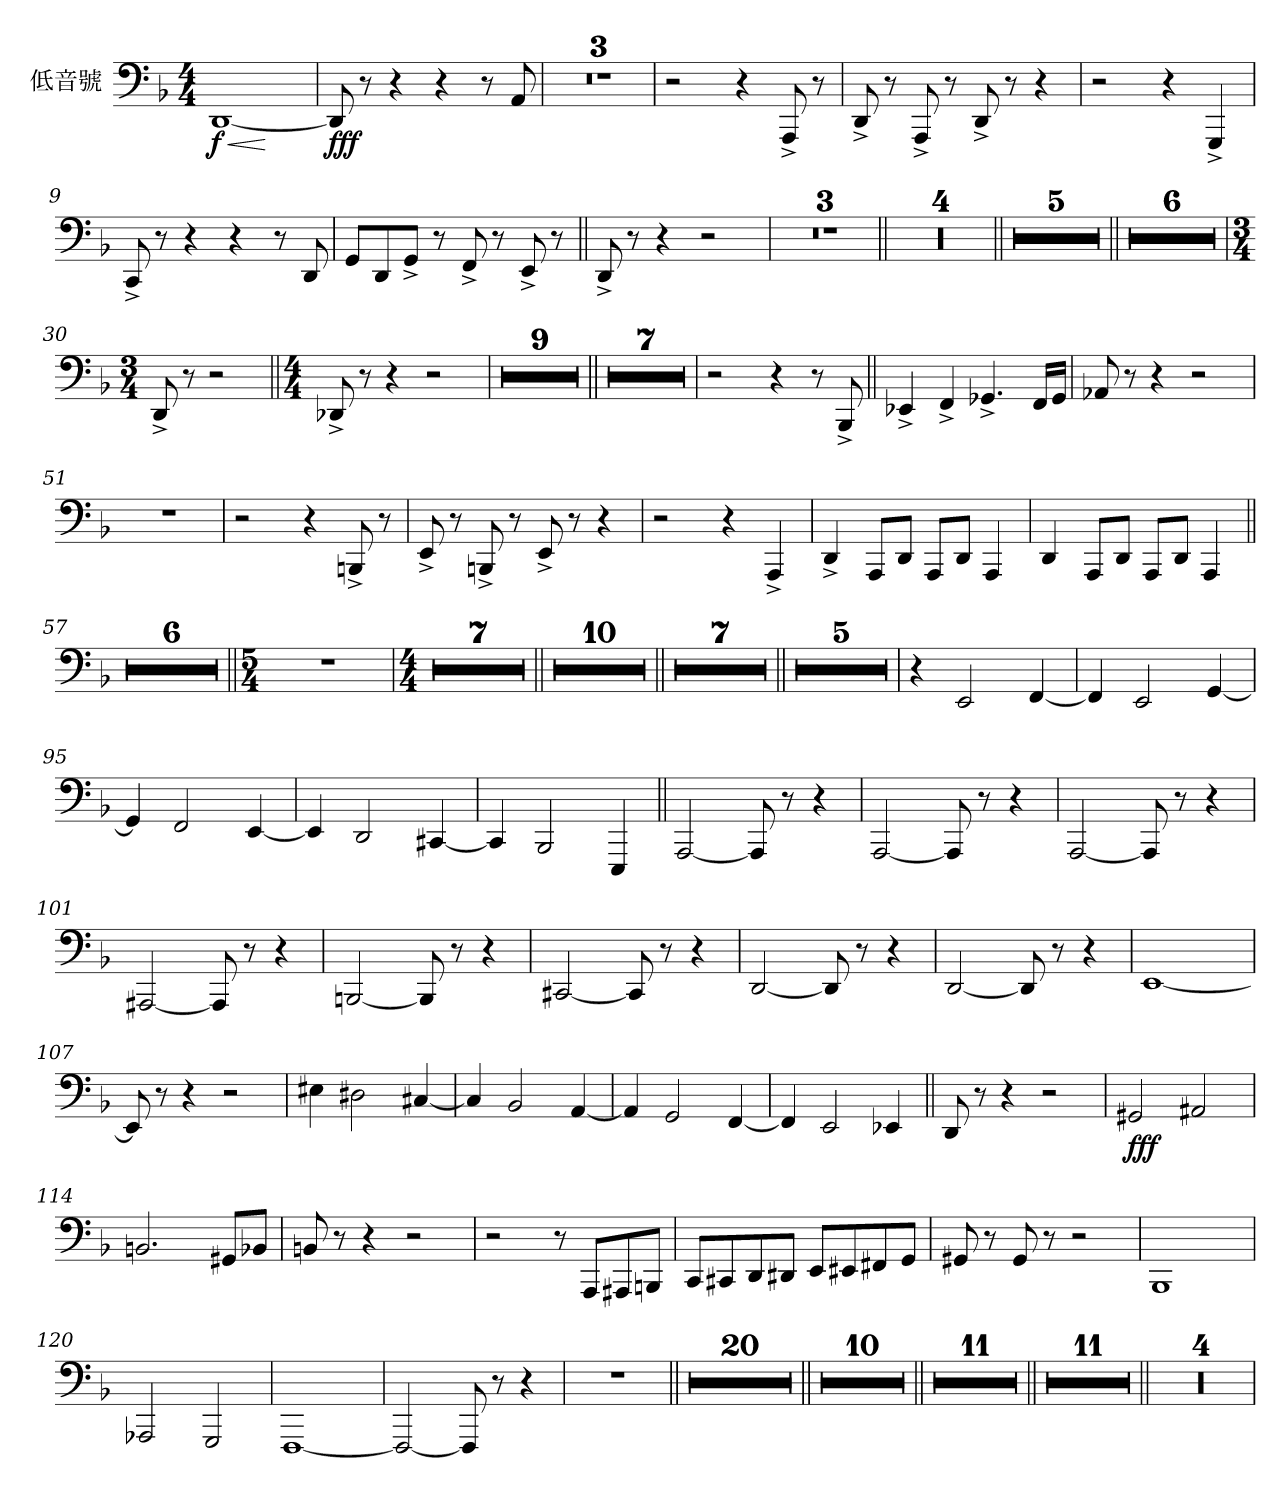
**kern	**dynam
*part1	*part1
*staff1	*staff1
*I"低音號	*
*clefF4	*
*k[b-]	*
*M4/4	*
=1	=1
!	!LO:HP:b
!	!LO:DY:n=1:b
[1DD	< f
.	[
=2	=2
!	!LO:DY:b
8DD/]	fff
8r	.
4r	.
4r	.
8r	.
8AA/	.
=3	=3
1r	.
=4	=4
1r	.
=5	=5
1r	.
=6	=6
2r	.
4r	.
8AAA^/	.
8r	.
=7	=7
8DD^/	.
8r	.
8AAA^/	.
8r	.
8DD^/	.
8r	.
4r	.
=8	=8
2r	.
4r	.
4GGG^/	.
=9	=9
8CC^/	.
8r	.
4r	.
4r	.
8r	.
8DD/	.
!!LO:LB:g=z
=10	=10
8GG/L	.
8DD/	.
8GG^/J	.
8r	.
8FF^/	.
8r	.
8EE^/	.
8r	.
=11||	=11||
8DD^/	.
8r	.
4r	.
2r	.
=12	=12
1r	.
=13	=13
1r	.
=14	=14
1r	.
=15||	=15||
1r	.
=16	=16
1r	.
=17	=17
1r	.
=18	=18
1r	.
=19||	=19||
1r	.
=20	=20
1r	.
=21	=21
1r	.
=22	=22
1r	.
=23	=23
1r	.
=24||	=24||
1r	.
=25	=25
1r	.
=26	=26
1r	.
=27	=27
1r	.
=28	=28
1r	.
=29	=29
1r	.
=30	=30
*M3/4	*
8DD^/	.
8r	.
2r	.
=31||	=31||
*M4/4	*
8DD-X^/	.
8r	.
4r	.
2r	.
=32	=32
1r	.
=33	=33
1r	.
=34	=34
1r	.
=35	=35
1r	.
=36	=36
1r	.
=37	=37
1r	.
=38	=38
1r	.
=39	=39
1r	.
=40	=40
1r	.
!!LO:LB:g=z
=41||	=41||
1r	.
=42	=42
1r	.
=43	=43
1r	.
=44	=44
1r	.
=45	=45
1r	.
=46	=46
1r	.
=47	=47
1r	.
=48	=48
2r	.
4r	.
8r	.
8BBB-^/	.
=49||	=49||
4EE-X^/	.
4FF^/	.
4.GG-X^/	.
16FF/LL	.
16GG-/JJ	.
=50	=50
8AA-X/	.
8r	.
4r	.
2r	.
=51	=51
1r	.
=52	=52
2r	.
4r	.
8BBBn^/	.
8r	.
=53	=53
8EE^/	.
8r	.
8BBBn^/	.
8r	.
8EE^/	.
8r	.
4r	.
=54	=54
2r	.
4r	.
4AAA^/	.
!!LO:LB:g=z
=55	=55
4DD^/	.
8AAA/L	.
8DD/J	.
8AAA/L	.
8DD/J	.
4AAA/	.
=56	=56
4DD/	.
8AAA/L	.
8DD/J	.
8AAA/L	.
8DD/J	.
4AAA/	.
=57||	=57||
1r	.
=58	=58
1r	.
=59	=59
1r	.
=60	=60
1r	.
=61	=61
1r	.
=62	=62
1r	.
=63||	=63||
*M5/4	*
4%5r	.
=64	=64
*M4/4	*
1r	.
=65	=65
1r	.
=66	=66
1r	.
=67	=67
1r	.
=68	=68
1r	.
=69	=69
1r	.
=70	=70
1r	.
=71||	=71||
1r	.
=72	=72
1r	.
=73	=73
1r	.
=74	=74
1r	.
=75	=75
1r	.
=76	=76
1r	.
=77	=77
1r	.
=78	=78
1r	.
=79	=79
1r	.
=80	=80
1r	.
=81||	=81||
1r	.
=82	=82
1r	.
=83	=83
1r	.
=84	=84
1r	.
=85	=85
1r	.
=86	=86
1r	.
=87	=87
1r	.
=88||	=88||
1r	.
=89	=89
1r	.
=90	=90
1r	.
=91	=91
1r	.
=92	=92
1r	.
=93	=93
4r	.
2EE/	.
[4FF/	.
!!LO:LB:g=z
=94	=94
4FF/]	.
2EE/	.
[4GG/	.
=95	=95
4GG/]	.
2FF/	.
[4EE/	.
=96	=96
4EE/]	.
2DD/	.
[4CC#X/	.
=97	=97
4CC#/]	.
2BBB-/	.
4EEE/	.
=98||	=98||
[2AAA/	.
8AAA/]	.
8r	.
4r	.
=99	=99
[2AAA/	.
8AAA/]	.
8r	.
4r	.
=100	=100
[2AAA/	.
8AAA/]	.
8r	.
4r	.
=101	=101
[2AAA#X/	.
8AAA#/]	.
8r	.
4r	.
=102	=102
[2BBBn/	.
8BBB/]	.
8r	.
4r	.
!!LO:LB:g=z
=103	=103
[2CC#X/	.
8CC#/]	.
8r	.
4r	.
=104	=104
[2DD/	.
8DD/]	.
8r	.
4r	.
=105	=105
[2DD/	.
8DD/]	.
8r	.
4r	.
=106	=106
[1EE	.
=107	=107
8EE/]	.
8r	.
4r	.
2r	.
=108	=108
4E#X\	.
2D#X\	.
[4C#X/	.
=109	=109
4C#/]	.
2BB-/	.
[4AA/	.
=110	=110
4AA/]	.
2GG/	.
[4FF/	.
=111	=111
4FF/]	.
2EE/	.
4EE-X/	.
!!LO:LB:g=z
=112||	=112||
8DD/	.
8r	.
4r	.
2r	.
=113	=113
!	!LO:DY:b
2GG#X/	fff
2AA#X/	.
=114	=114
2.BBn/	.
8GG#X/L	.
8BB-X/J	.
=115	=115
8BBn/	.
8r	.
4r	.
2r	.
=116	=116
2r	.
8r	.
8AAA/L	.
8AAA#X/	.
8BBBn/J	.
=117	=117
8CC/L	.
8CC#X/	.
8DD/	.
8DD#X/J	.
8EE/L	.
8EE#X/	.
8FF#X/	.
8GG/J	.
!!LO:LB:g=z
=118	=118
8GG#X/	.
8r	.
8GG#/	.
8r	.
2r	.
=119	=119
1BBB-	.
=120	=120
2AAA-X/	.
2GGG/	.
=121	=121
[1FFF	.
=122	=122
2FFF/_	.
8FFF/]	.
8r	.
4r	.
=123	=123
1r	.
=124||	=124||
1r	.
=125	=125
1r	.
=126	=126
1r	.
=127	=127
1r	.
=128	=128
1r	.
=129	=129
1r	.
=130	=130
1r	.
=131	=131
1r	.
=132	=132
1r	.
=133	=133
1r	.
=134	=134
1r	.
=135	=135
1r	.
=136	=136
1r	.
=137	=137
1r	.
=138	=138
1r	.
=139	=139
1r	.
=140	=140
1r	.
=141	=141
1r	.
=142	=142
1r	.
=143	=143
1r	.
=144||	=144||
1r	.
=145	=145
1r	.
=146	=146
1r	.
=147	=147
1r	.
=148	=148
1r	.
=149	=149
1r	.
=150	=150
1r	.
=151	=151
1r	.
=152	=152
1r	.
=153	=153
1r	.
=154||	=154||
1r	.
=155	=155
1r	.
=156	=156
1r	.
=157	=157
1r	.
=158	=158
1r	.
=159	=159
1r	.
=160	=160
1r	.
=161	=161
1r	.
=162	=162
1r	.
=163	=163
1r	.
=164	=164
1r	.
=165||	=165||
1r	.
=166	=166
1r	.
=167	=167
1r	.
=168	=168
1r	.
=169	=169
1r	.
=170	=170
1r	.
=171	=171
1r	.
=172	=172
1r	.
=173	=173
1r	.
=174	=174
1r	.
=175	=175
1r	.
=176||	=176||
1r	.
=177	=177
1r	.
=178	=178
1r	.
=179	=179
1r	.
=	=
*-	*-
